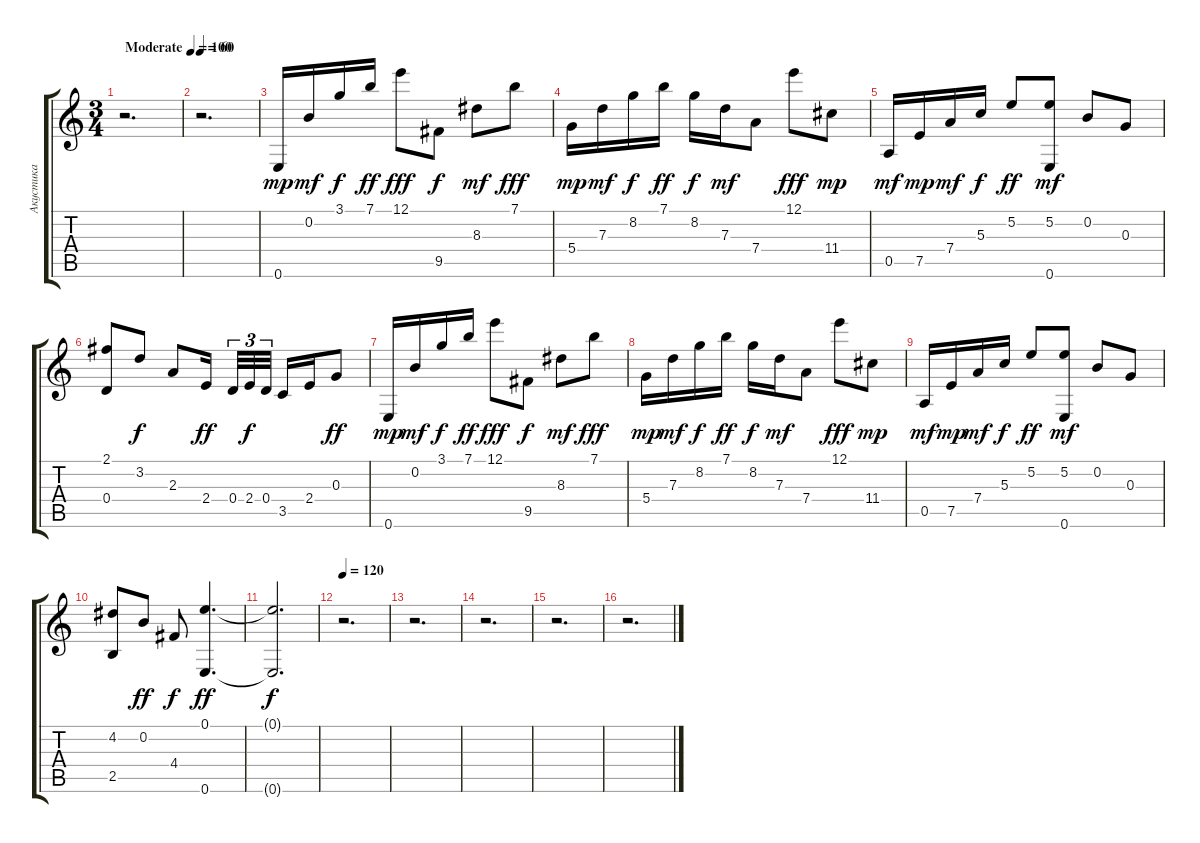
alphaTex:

\track ("Акустика" "Акустика") {instrument acousticguitarsteel}
\staff {score tabs}
\tuning (E4 B3 G3 D3 A2 E2) {hide}
\ts (3 4)
\tempo (100 "Moderate")
\clef g2
\ks c
r.2{d dy mp instrument acousticguitarsteel} |
\tempo 60
r.2{d} |
0.6.16 0.2.16{dy mf} 3.1.16{dy f} 7.1.16{dy ff} 12.1.8{dy fff} 9.5.8{dy f} 8.3.8{dy mf} 7.1.8{dy fff} |
5.4.16{dy mp} 7.3.16{dy mf} 8.2.16{dy f} 7.1.16{dy ff} 8.2.16{dy f} 7.3.16{dy mf} 7.4.8 12.1.8{dy fff} 11.4.8{dy mp} |
0.5.16{dy mf} 7.5.16{dy mp} 7.4.16{dy mf} 5.3.16{dy f} 5.2.8{dy ff} (5.2 0.6).8{dy mf} 0.2.8 0.3.8 |
(2.1 0.4).8 3.2.8{dy f} 2.3.8 2.4.16{dy ff beam splitsecondary} 0.4.32{tu (3 2)} 2.4.32{tu (3 2) dy f} 0.4.32{tu (3 2)} 3.5.16 2.4.16 0.3.8{dy ff} |
0.6.16{dy mp} 0.2.16{dy mf} 3.1.16{dy f} 7.1.16{dy ff} 12.1.8{dy fff} 9.5.8{dy f} 8.3.8{dy mf} 7.1.8{dy fff} |
5.4.16{dy mp} 7.3.16{dy mf} 8.2.16{dy f} 7.1.16{dy ff} 8.2.16{dy f} 7.3.16{dy mf} 7.4.8 12.1.8{dy fff} 11.4.8{dy mp} |
0.5.16{dy mf} 7.5.16{dy mp} 7.4.16{dy mf} 5.3.16{dy f} 5.2.8{dy ff} (5.2 0.6).8{dy mf} 0.2.8 0.3.8 |
(4.2 2.5).8 0.2.8{dy ff} 4.4.8{dy f} (0.1 0.6).4{d dy ff} |
(0.1{t} 0.6{t}).2{d dy f} |
\tempo 120
r.2{d} |
r.2{d} |
r.2{d} |
r.2{d} |
r.2{d}
